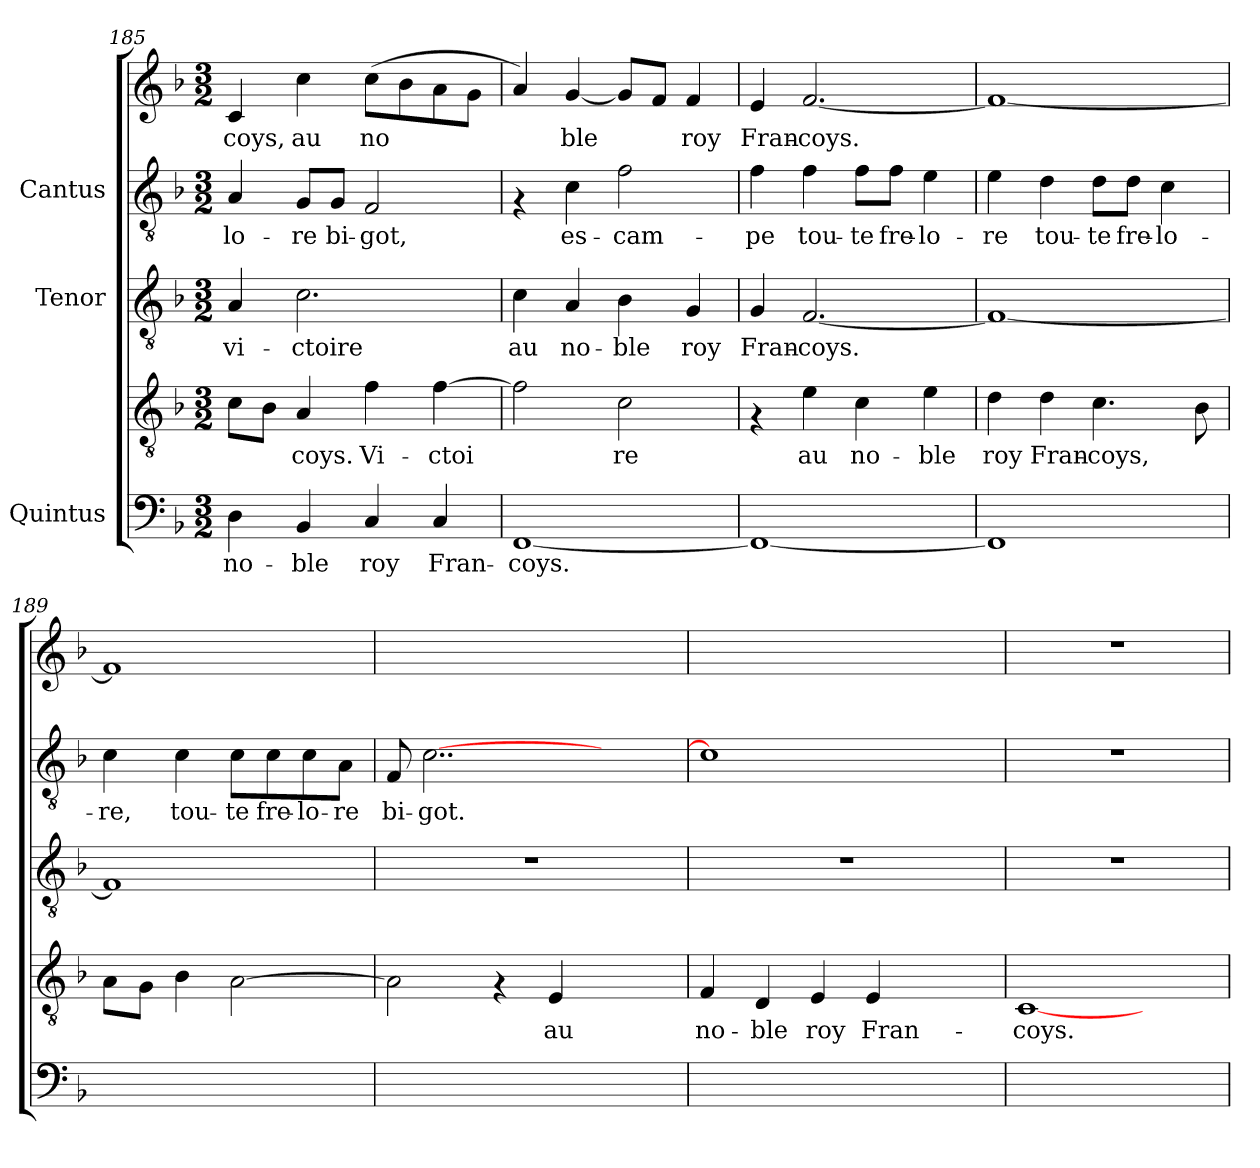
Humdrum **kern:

**kern	**text	**kern	**text	**kern	**text	**kern	**text	**kern	**text
*part3	*part3	*part3	*part3	*part2	*part2	*part1	*part1	*part1	*part1
*staff5	*staff5	*staff4	*staff4	*staff3	*staff3	*staff2	*staff2	*staff1	*staff1
*I"Quintus	*	*	*	*I"Tenor	*	*I"Cantus	*	*	*
*clefF4	*	*clefGv2	*	*clefGv2	*	*clefGv2	*	*clefG2	*
*k[b-]	*	*k[b-]	*	*k[b-]	*	*k[b-]	*	*k[b-]	*
*F:	*	*F:	*	*F:	*	*F:	*	*F:	*
*M3/2	*	*M3/2	*	*M3/2	*	*M3/2	*	*M3/2	*
=185	=185	=185	=185	=185	=185	=185	=185	=185	=185
!	!LO:LY:b:cj	!	!LO:LY:b:cj	!	!LO:LY:b:cj	!	!LO:LY:b:cj	!	!LO:LY:b:cj
4D\	-no-	8c\L	.	4A/	vi-	4A/	-lo-	4c/	-coys,
!	!	!	!LO:LY:b:cj	!	!	!	!	!	!
.	.	8B-\J	.	.	.	.	.	.	.
!	!LO:LY:b:cj	!	!LO:LY:b:cj	!	!LO:LY:b:cj	!	!LO:LY:b:cj	!	!LO:LY:b:cj
4BB-/	-ble	4A/	coys.	2.c\	-ctoire	8G/L	-re	4cc\	au
!	!	!	!	!	!	!	!LO:LY:b:cj	!	!
.	.	.	.	.	.	8G/J	bi-	.	.
!	!LO:LY:b:cj	!	!LO:LY:b:cj	!	!	!	!LO:LY:b:cj	!	!LO:LY:b:cj
4C/	roy	4f\	Vi-	.	.	2F/	-got,	(>8cc\L	no-
!	!	!	!	!	!	!	!	!	!LO:LY:b:cj
.	.	.	.	.	.	.	.	8b-\	--
!	!LO:LY:b:cj	!	!LO:LY:b:cj	!	!	!	!	!	!LO:LY:b:cj
4C/	Fran-	[>4f\	-ctoi-	.	.	.	.	8a\	--
!	!	!	!	!	!	!	!	!	!LO:LY:b:cj
.	.	.	.	.	.	.	.	8g\J	--
=186	=186	=186	=186	=186	=186	=186	=186	=186	=186
!	!LO:LY:b:cj	!	!LO:LY:b:cj	!	!LO:LY:b:cj	!	!	!	!LO:LY:b:cj
[<1FF	coys.	2f\]	-	4c\	au	4rF	.	4a/)	.
!	!	!	!	!	!LO:LY:b:cj	!	!LO:LY:b:cj	!	!LO:LY:b:cj
.	.	.	.	4A/	no-	4c\	es-	[<4g/	ble
!	!	!	!LO:LY:b:cj	!	!LO:LY:b:cj	!	!LO:LY:b:cj	!	!LO:LY:b:cj
.	.	2c\	re	4B-\	-ble	2f\	-cam-	8g/L]	.
!	!	!	!	!	!	!	!	!	!LO:LY:b:cj
.	.	.	.	.	.	.	.	8f/J	.
!	!	!	!	!	!LO:LY:b:cj	!	!	!	!LO:LY:b:cj
.	.	.	.	4G/	roy	.	.	4f/	roy
=187	=187	=187	=187	=187	=187	=187	=187	=187	=187
!	!	!	!	!	!LO:LY:b:cj	!	!LO:LY:b:cj	!	!LO:LY:b:cj
1FF_<	.	4rF	.	4G/	Fran-	4f\	pe	4e/	-Fran-
!	!	!	!LO:LY:b:cj	!	!LO:LY:b:cj	!	!LO:LY:b:cj	!	!LO:LY:b:cj
.	.	4e\	au	[<2.F/	-coys.	4f\	tou-	[<2.f/	-coys.
!	!	!	!LO:LY:b:cj	!	!	!	!LO:LY:b:cj	!	!
.	.	4c\	no-	.	.	8f\L	-te	.	.
!	!	!	!	!	!	!	!LO:LY:b:cj	!	!
.	.	.	.	.	.	8f\J	fre-	.	.
!	!	!	!LO:LY:b:cj	!	!	!	!LO:LY:b:cj	!	!
.	.	4e\	-ble	.	.	4e\	-lo-	.	.
!!LO:LB:g=z
=188	=188	=188	=188	=188	=188	=188	=188	=188	=188
!	!	!	!LO:LY:b:cj	!	!	!	!LO:LY:b:cj	!	!
1FF]	.	4d\	roy	1F_<	.	4e\	-re	1f_<	.
!	!	!	!LO:LY:b:cj	!	!	!	!LO:LY:b:cj	!	!
.	.	4d\	Fran-	.	.	4d\	tou-	.	.
!	!	!	!LO:LY:b:cj	!	!	!	!LO:LY:b:cj	!	!
.	.	4.c\	-coys,	.	.	8d\L	-te	.	.
!	!	!	!	!	!	!	!LO:LY:b:cj	!	!
.	.	.	.	.	.	8d\J	fre-	.	.
!	!	!	!	!	!	!	!LO:LY:b:cj	!	!
.	.	.	.	.	.	4c\	-lo-	.	.
!	!	!	!LO:LY:b:cj	!	!	!	!	!	!
.	.	8B-\	.	.	.	.	.	.	.
=189	=189	=189	=189	=189	=189	=189	=189	=189	=189
!	!	!	!	!	!	!	!LO:LY:b:cj	!	!
1ryy	.	8A\L	.	1F]	.	4c\	-re,	1f]	.
.	.	8G\J	.	.	.	.	.	.	.
!	!	!	!	!	!	!	!LO:LY:b:cj	!	!
.	.	4B-\	.	.	.	4c\	tou-	.	.
!	!	!	!	!	!	!	!LO:LY:b:cj	!	!
.	.	[>2A\	.	.	.	8c\L	-te	.	.
!	!	!	!	!	!	!	!LO:LY:b:cj	!	!
.	.	.	.	.	.	8c\	fre-	.	.
!	!	!	!	!	!	!	!LO:LY:b:cj	!	!
.	.	.	.	.	.	8c\	-lo-	.	.
!	!	!	!	!	!	!	!LO:LY:b:cj	!	!
.	.	.	.	.	.	8A\J	-re	.	.
=190	=190	=190	=190	=190	=190	=190	=190	=190	=190
!	!	!	!LO:LY:b:cj	!	!	!	!LO:LY:b:cj	!	!
1.ryy	.	2A\]	.	1.r	.	8F/	bi-	1.ryy	.
!	!	!	!	!	!	!	!LO:LY:b:cj	!	!
.	.	.	.	.	.	[>2..c\	-got.	.	.
.	.	4rF	.	.	.	.	.	.	.
!	!	!	!LO:LY:b:cj	!	!	!	!	!	!
.	.	4E/	au	.	.	.	.	.	.
.	.	2ryy	.	.	.	2ryy	.	.	.
=191	=191	=191	=191	=191	=191	=191	=191	=191	=191
!	!	!	!LO:LY:b:cj	!	!	!	!	!	!
1.ryy	.	4F/	no-	1.r	.	1c]	.	1.ryy	.
!	!	!	!LO:LY:b:cj	!	!	!	!	!	!
.	.	4D/	-ble	.	.	.	.	.	.
!	!	!	!LO:LY:b:cj	!	!	!	!	!	!
.	.	4E/	roy	.	.	.	.	.	.
!	!	!	!LO:LY:b:cj	!	!	!	!	!	!
.	.	4E/	Fran-	.	.	.	.	.	.
.	.	2ryy	.	.	.	2ryy	.	.	.
=192	=192	=192	=192	=192	=192	=192	=192	=192	=192
!	!	!	!LO:LY:b:cj	!	!	!	!	!	!
1.ryy	.	[<1C	-coys.	1.r	.	1.r	.	1.r	.
.	.	2ryy	.	.	.	.	.	.	.
=	=	=	=	=	=	=	=	=	=
*-	*-	*-	*-	*-	*-	*-	*-	*-	*-
